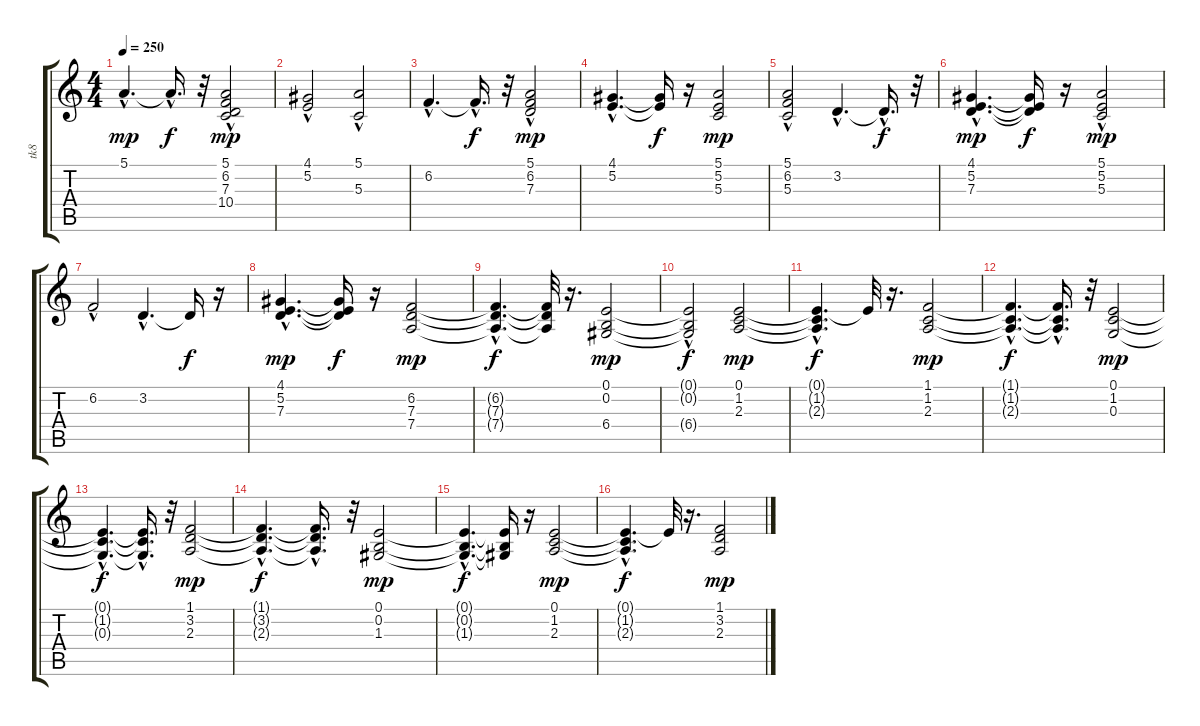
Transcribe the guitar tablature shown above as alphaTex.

\track ("tk8" "tk8") {instrument pad7halo}
\staff {score tabs}
\tuning (E4 B3 G3 D3 A2 E2) {hide}
\ts (4 4)
\tempo 250
\clef g2
\ks c
5.1{hac}.4{d dy mp} 5.1{hac t}.16{d dy f} r.32 (5.1{hac} 6.2{hac} 7.3{hac} 10.4).2{dy mp} |
(4.1{hac} 5.2{hac}).2 (5.1{hac} 5.3{hac}).2 |
6.2{hac}.4{d} 6.2{hac t}.16{d dy f} r.32 (5.1 6.2 7.3{hac}).2{dy mp} |
(4.1{hac} 5.2{hac}).4{d} (4.1{t} 5.2{t}).16{dy f} r.16 (5.1 5.2 5.3).2{dy mp} |
(5.1{hac} 6.2{hac} 5.3{hac}).2 3.2{hac}.4{d} 3.2{hac t}.16{d dy f} r.32 |
(4.1{hac} 5.2{hac} 7.3{hac}).4{d dy mp} (4.1{t} 5.2{t} 7.3{t}).16{dy f} r.16 (5.1 5.2 5.3{hac}).2{dy mp} |
6.2{hac}.2 3.2{hac}.4{d} 3.2{t}.16{dy f} r.16 |
(4.1{hac} 5.2{hac} 7.3{hac}).4{d dy mp} (4.1{t} 5.2{t} 7.3{t}).16{dy f} r.16 (6.2 7.3 7.4).2{dy mp} |
(6.2{hac t} 7.3{hac t} 7.4{hac t}).4{d dy f} (6.2{t} 7.3{t} 7.4{t}).32 r.16{d} (0.1 0.2 6.4).2{dy mp} |
(0.1{t} 0.2{hac t} 6.4{hac t}).2{dy f} (0.1 1.2 2.3).2{dy mp} |
(0.1{hac t} 1.2{t} 2.3{hac t}).4{d dy f} 0.1{t}.32 r.16{d} (1.1 1.2 2.3).2{dy mp} |
(1.1{hac t} 1.2{hac t} 2.3{hac t}).4{d dy f} (1.1{hac t} 1.2{t} 2.3{t}).16{d} r.32 (0.1 1.2 0.3).2{dy mp} |
(0.1{hac t} 1.2{hac t} 0.3{hac t}).4{d dy f} (0.1{t} 1.2{t} 0.3{hac t}).16{d} r.32 (1.1 3.2 2.3).2{dy mp} |
(1.1{hac t} 3.2{hac t} 2.3{hac t}).4{d dy f} (1.1{hac t} 3.2{t} 2.3{t}).16{d} r.32 (0.1 0.2 1.3).2{dy mp} |
(0.1{hac t} 0.2{hac t} 1.3{hac t}).4{d dy f} (0.1{t} 0.2{t} 1.3{t}).16 r.16 (0.1 1.2 2.3).2{dy mp} |
(0.1{hac t} 1.2{hac t} 2.3{hac t}).4{d dy f} 0.1{t}.32 r.16{d} (1.1 3.2 2.3).2{dy mp}
